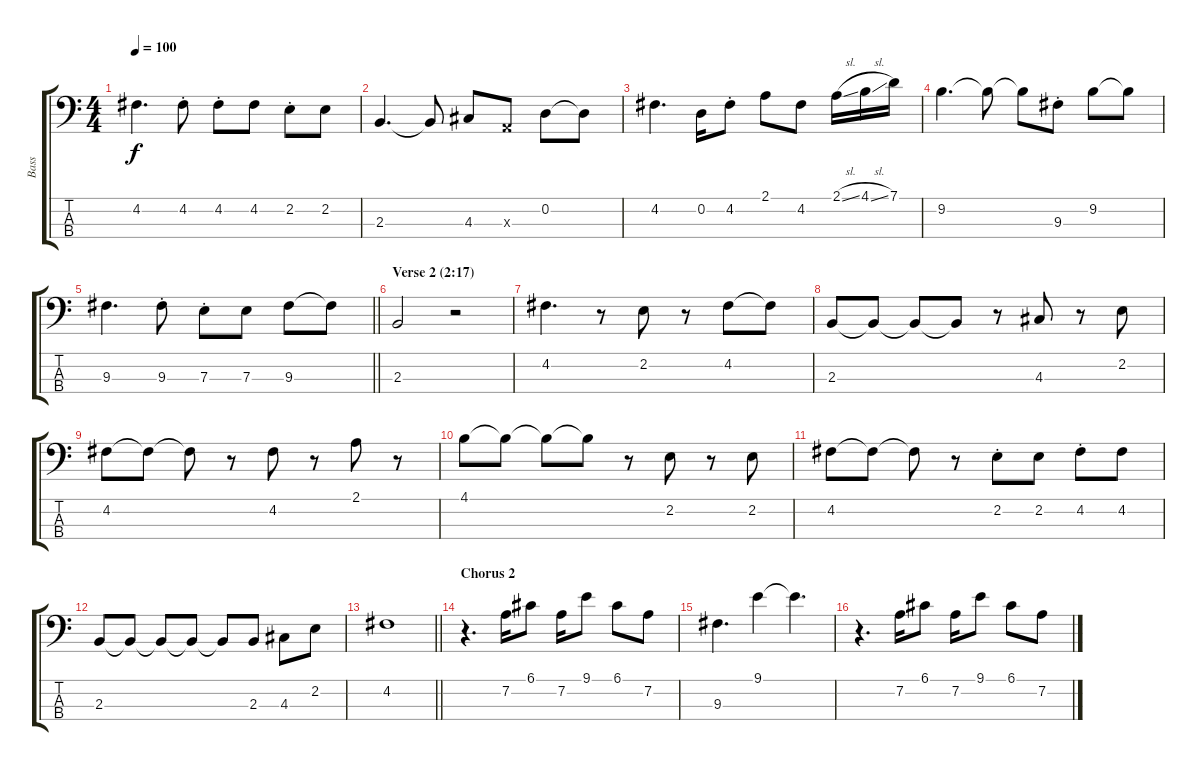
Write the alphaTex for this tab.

\track ("Bass" "Bass") {instrument electricbasspick}
\staff {score tabs}
\tuning (G2 D2 A1 E1) {hide}
\ts (4 4)
\tempo 100
\clef f4
\ks c
4.2.4{d dy f} 4.2{st}.8 4.2{st}.8 4.2.8 2.2{st}.8 2.2.8 |
2.3.4{d} 2.3{t}.8 4.3.8 0.3{x}.8 0.2.8 0.2{t}.8 |
4.2.4{d} 0.2.16 4.2{st}.8 2.1.8 4.2.8 2.1{sl}.16 4.1{sl}.16 7.1.16 |
9.2.4{d} 9.2{t}.8 9.2{t}.8 9.3{st}.8 9.2.8 9.2{t}.8 |
\barLineRight lightlight
9.3.4{d} 9.3{st}.8 7.3{st}.8 7.3.8 9.3.8 9.3{t}.8 |
\section ("" "Verse 2 (2:17)")
2.3.2 r.2 |
4.2.4{d} r.8 2.2.8 r.8 4.2.8 4.2{t}.8 |
2.3.8 2.3{t}.8 2.3{t}.8 2.3{t}.8 r.8 4.3.8 r.8 2.2.8 |
4.2.8 4.2{t}.8 4.2{t}.8 r.8 4.2.8 r.8 2.1.8 r.8 |
4.1.8 4.1{t}.8 4.1{t}.8 4.1{t}.8 r.8 2.2.8 r.8 2.2.8 |
4.2.8 4.2{t}.8 4.2{t}.8 r.8 2.2{st}.8 2.2.8 4.2{st}.8 4.2.8 |
2.3.8 2.3{t}.8 2.3{t}.8 2.3{t}.8 2.3{t}.8 2.3.8 4.3.8 2.2.8 |
\barLineRight lightlight
4.2.1 |
\section ("" "Chorus 2")
r.4{d} 7.2.16 6.1.8 7.2.16 9.1.8 6.1.8 7.2.8 |
9.3.4{d} 9.1.4 9.1{t}.4{d} |
r.4{d} 7.2.16 6.1.8 7.2.16 9.1.8 6.1.8 7.2.8
